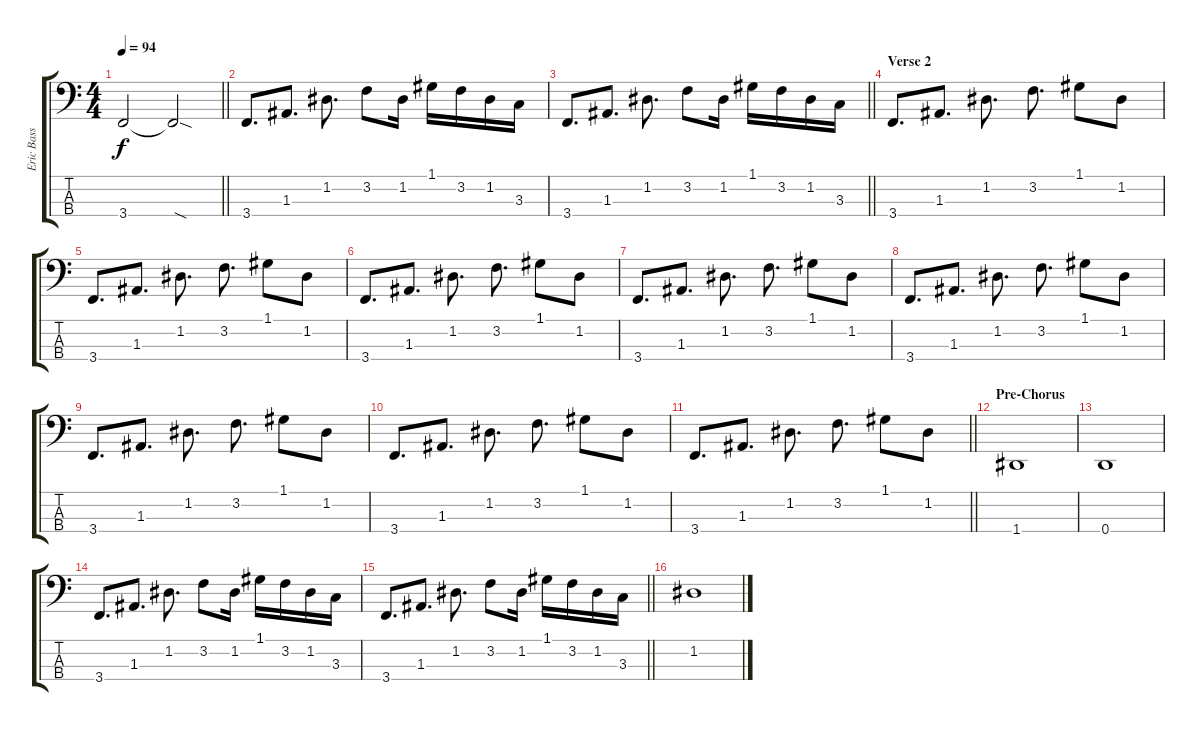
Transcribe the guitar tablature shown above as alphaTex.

\track ("Eric Bass" "Eric Bass") {instrument electricbassfinger}
\staff {score tabs}
\tuning (G2 D2 A1 D1) {hide}
\ts (4 4)
\tempo 94
\clef f4
\barLineRight lightlight
\ks c
3.4{t}.2{dy f} 3.4{sod t}.2 |
3.4.8{d} 1.3.8{d} 1.2.8{d} 3.2.8 1.2.16 1.1.16 3.2.16 1.2.16 3.3.16 |
\barLineRight lightlight
3.4.8{d} 1.3.8{d} 1.2.8{d} 3.2.8 1.2.16 1.1.16 3.2.16 1.2.16 3.3.16 |
\section ("" "Verse 2")
3.4.8{d} 1.3.8{d} 1.2.8{d} 3.2.8{d} 1.1.8 1.2.8 |
3.4.8{d} 1.3.8{d} 1.2.8{d} 3.2.8{d} 1.1.8 1.2.8 |
3.4.8{d} 1.3.8{d} 1.2.8{d} 3.2.8{d} 1.1.8 1.2.8 |
3.4.8{d} 1.3.8{d} 1.2.8{d} 3.2.8{d} 1.1.8 1.2.8 |
3.4.8{d} 1.3.8{d} 1.2.8{d} 3.2.8{d} 1.1.8 1.2.8 |
3.4.8{d} 1.3.8{d} 1.2.8{d} 3.2.8{d} 1.1.8 1.2.8 |
3.4.8{d} 1.3.8{d} 1.2.8{d} 3.2.8{d} 1.1.8 1.2.8 |
\barLineRight lightlight
3.4.8{d} 1.3.8{d} 1.2.8{d} 3.2.8{d} 1.1.8 1.2.8 |
\section ("" "Pre-Chorus")
1.4.1 |
0.4.1 |
3.4.8{d} 1.3.8{d} 1.2.8{d} 3.2.8 1.2.16 1.1.16 3.2.16 1.2.16 3.3.16 |
\barLineRight lightlight
3.4.8{d} 1.3.8{d} 1.2.8{d} 3.2.8 1.2.16 1.1.16 3.2.16 1.2.16 3.3.16 |
1.2.1
